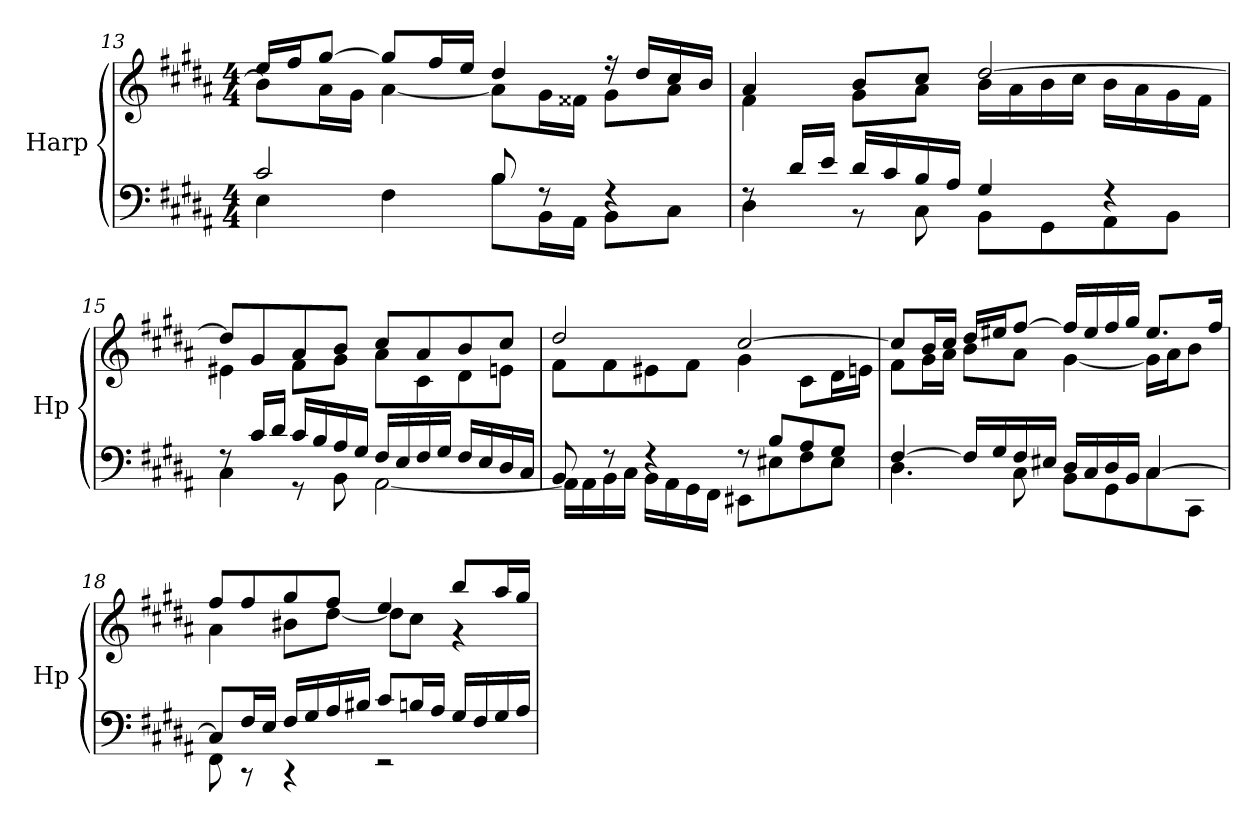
**kern	**kern
*part1	*part1
*staff2	*staff1
*I"Harp	*
*I'Hp	*
!!LO:LB:g=z
*clefF4	*clefG2
*k[f#c#g#d#a#]	*k[f#c#g#d#a#]
*M4/4	*M4/4
=13	=13
*^	*^
2c#/	4E\	16ee/LL	8b\L]
.	.	16ff#/J	.
.	.	[8gg#/J	16a#\L
.	.	.	16g#\JJ
.	4F#\	8gg#/L]	[4a#\
.	.	16ff#/L	.
.	.	16ee/JJ	.
8B/	8B\L	4dd#/	8a#\L]
8rF	16BB\L	.	16g#\L
.	16AA#\JJ	.	16f##X\JJ
4rF	8BB\L	16r	8g#\L
.	.	16dd#/LL	.
.	8C#\J	16cc#/	8a#\J
.	.	16b/JJ	.
=14	=14	=14	=14
8rF	4D#\	4a#/	4f#\
16d#/LL	.	.	.
16e/JJ	.	.	.
16d#/LL	8r	8b/L	8g#\L
16c#/	.	.	.
16B/	8C#\	8cc#/J	8a#\J
16A#/JJ	.	.	.
4G#/	8BB\L	[2dd#/	16b\LL
.	.	.	16a#\
.	8GG#\	.	16b\
.	.	.	16cc#\JJ
4rF	8AA#\	.	16b\LL
.	.	.	16a#\
.	8BB\J	.	16g#\
.	.	.	16f#\JJ
!!LO:LB:g=z	!!
=15	=15	=15	=15
8rF	4C#\	8dd#/L]	4e#X\
16c#/LL	.	8g#/	.
16d#/JJ	.	.	.
16c#/LL	8r	8a#/	8f#\L
16B/	.	.	.
16A#/	8BB\	8b/J	8g#\J
16G#/JJ	.	.	.
16F#/LL	[2AA#\	8cc#/L	8a#\L
16E/	.	.	.
16F#/	.	8a#/	8c#\
16G#/JJ	.	.	.
16F#/LL	.	8b/	8d#\
16E/	.	.	.
16D#/	.	8cc#/J	8en\J
16C#/JJ	.	.	.
=16	=16	=16	=16
8BB/	16AA#\LL]	2dd#/	8f#\L
.	16AA#\	.	.
8rF	16BB\	.	8f#\
.	16C#\JJ	.	.
4rF	16BB\LL	.	8e#X\
.	16AA#\	.	.
.	16GG#\	.	8f#\J
.	16FF#\JJ	.	.
8rF	8EE#X\L	[2cc#/	4g#\
8B/L	8E#X\	.	.
8A#/	8F#\	.	8c#\L
8G#/J	8E#\J	.	16d#\L
.	.	.	16en\JJ
!!LO:LB:g=z	!!
=17	=17	=17	=17
[4F#/	4.D#\	8cc#/L]	8f#\L
.	.	16b/L	16g#\L
.	.	16cc#/JJ	16a#\JJ
16F#/LL]	.	16dd#/LL	8b\L
16G#/	.	16ee#X/J	.
16F#/	8C#\	[8ff#/J	8a#\J
16E#X/JJ	.	.	.
16D#/LL	8BB\L	16ff#/LL]	[4g#\
16C#/	.	16ee#/	.
16D#/	8GG#\	16ff#/	.
16BB/JJ	.	16gg#/JJ	.
[4C#/	8C#\	8.ee#/L	16g#\LL]
.	.	.	16a#\J
.	8CC#\J	.	8b\J
.	.	16ff#/Jk	.
=18	=18	=18	=18
8C#/L]	8FF#\	8ff#/L	4a#\
16F#/L	8rCC	8ff#/	.
16E/JJ	.	.	.
16F#/LL	4rCC	8gg#/	8b#X\L
16G#/	.	.	.
16A#/	.	8ff#/J	[8dd#\J
16B#X/JJ	.	.	.
8c#/L	2r	4ee/	8dd#\L]
16Bn/L	.	.	8cc#\J
16A#/JJ	.	.	.
16G#/LL	.	8bb/L	4r
16F#/	.	.	.
16G#/	.	16aa#/L	.
16A#/JJ	.	16gg#/JJ	.
*v	*v	*	*
*	*v	*v
=	=
*-	*-
